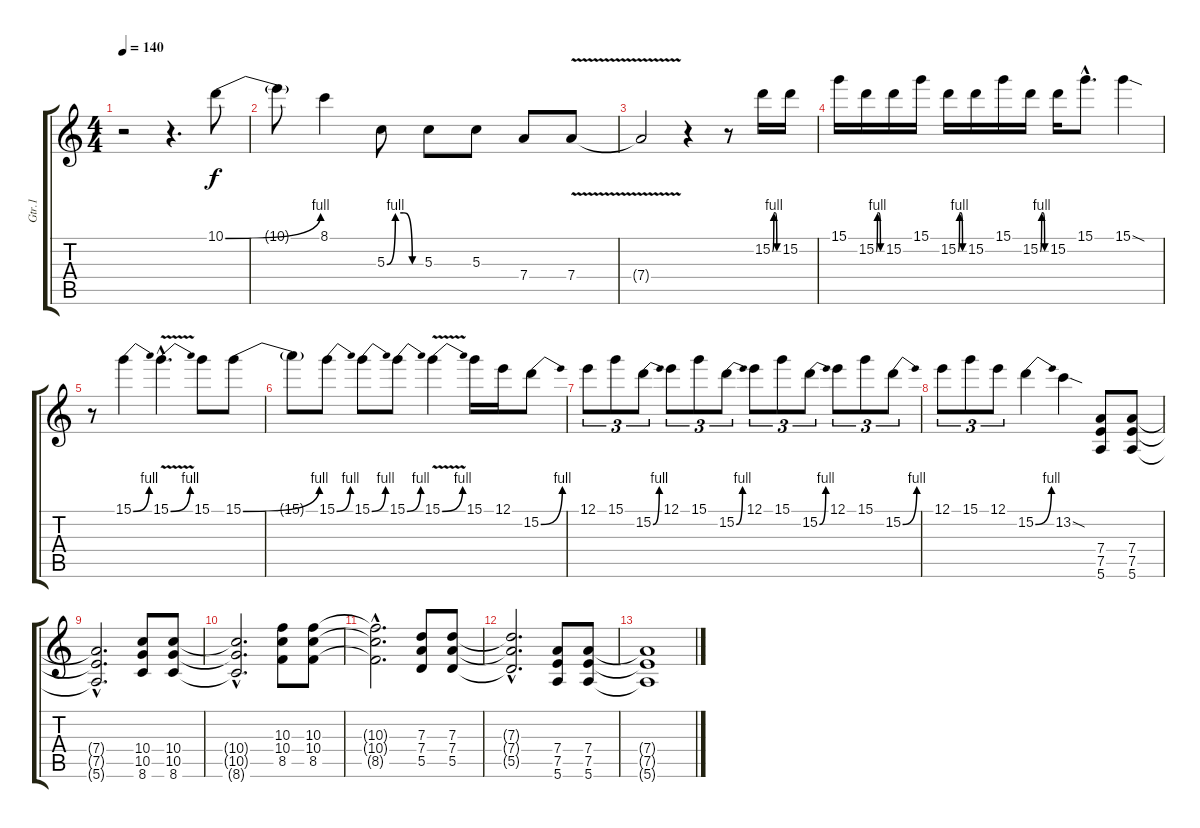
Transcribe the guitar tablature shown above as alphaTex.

\track ("Gtr.1" "Gtr.1") {instrument distortionguitar}
\staff {score tabs}
\tuning (E4 B3 G3 D3 A2 E2) {hide}
\ts (4 4)
\tempo 140
\clef g2
\ks c
r.2{dy f} r.4{d} 10.1{be (bend 0 0 60 4)}.8 |
10.1{t}.8 8.1.4 5.3{be (custom 0 0 15 4 30 4 45 0 60 0)}.8 5.3.8 5.3.8 7.4.8 7.4{v}.8 |
7.4{t}.2 r.4 r.8 15.2{be (custom 0 0 15 4 30 4 45 0 60 0)}.16 15.2.16 |
15.1.16 15.2{be (custom 0 0 15 4 30 4 45 0 60 0)}.16 15.2.16 15.1.16 15.2{be (custom 0 0 15 4 30 4 45 0 60 0)}.16 15.2.16 15.1.16 15.2{be (custom 0 0 15 4 30 4 45 0 60 0)}.16 15.2.16 15.1{hac}.8{d} 15.1{sod}.4 |
r.8 15.1{be (bend 0 0 60 4)}.4 15.1{be (bend 0 0 60 4) v hac}.4{d} 15.1.8 15.1{be (bend 0 0 60 4)}.8 |
15.1{t}.8 15.1{be (bend 0 0 60 4)}.8 15.1{be (bend 0 0 60 4)}.8 15.1{be (bend 0 0 60 4)}.8 15.1{be (bend 0 0 60 4) v}.4 15.1.16 12.1.16 15.2{be (bend 0 0 60 4)}.8 |
12.1.8{tu (3 2)} 15.1.8{tu (3 2)} 15.2{be (bend 0 0 60 4)}.8{tu (3 2)} 12.1.8{tu (3 2)} 15.1.8{tu (3 2)} 15.2{be (bend 0 0 60 4)}.8{tu (3 2)} 12.1.8{tu (3 2)} 15.1.8{tu (3 2)} 15.2{be (bend 0 0 60 4)}.8{tu (3 2)} 12.1.8{tu (3 2)} 15.1.8{tu (3 2)} 15.2{be (bend 0 0 60 4)}.8{tu (3 2)} |
12.1.8{tu (3 2)} 15.1.8{tu (3 2)} 12.1.8{tu (3 2)} 15.2{be (bend 0 0 60 4)}.4 13.2{sod}.4 (7.4 7.5 5.6).8 (7.4 7.5 5.6).8 |
(7.4{hac t} 7.5{hac t} 5.6{hac t}).2{d} (10.4 10.5 8.6).8 (10.4 10.5 8.6).8 |
(10.4{hac t} 10.5{hac t} 8.6{hac t}).2{d} (10.3 10.4 8.5).8 (10.3 10.4 8.5).8 |
(10.3{hac t} 10.4{hac t} 8.5{hac t}).2{d} (7.3 7.4 5.5).8 (7.3 7.4 5.5).8 |
(7.3{hac t} 7.4{hac t} 5.5{hac t}).2{d} (7.4 7.5 5.6).8 (7.4 7.5 5.6).8 |
(7.4{t} 7.5{t} 5.6{t}).1
